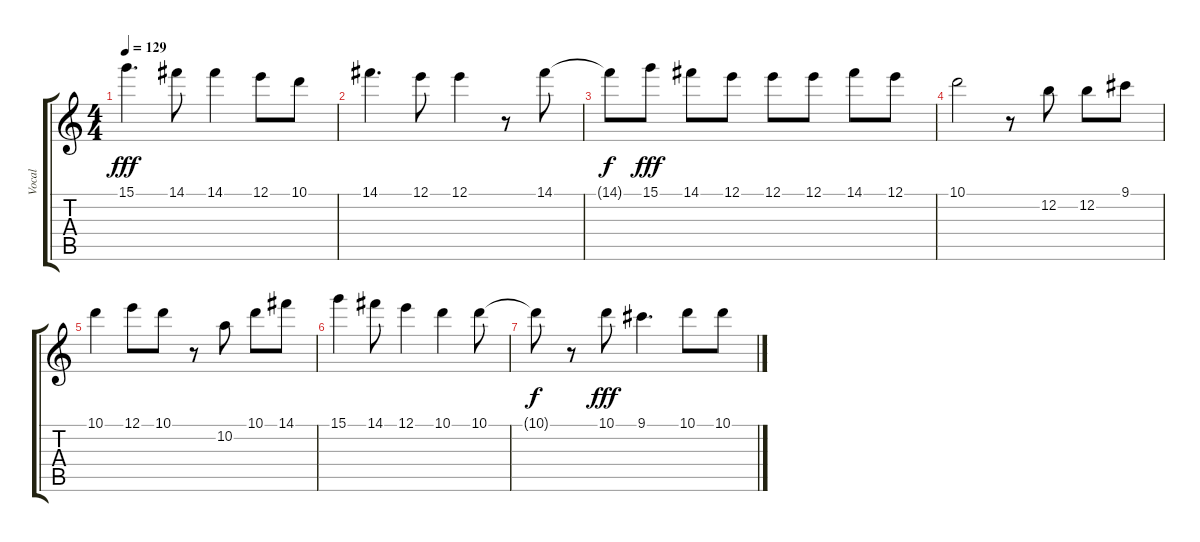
\track ("Vocal" "Vocal") {instrument electricguitarmuted}
\staff {score tabs}
\tuning (E4 B3 G3 D3 A2 E2) {hide}
\ts (4 4)
\tempo 129
\clef g2
\ks c
15.1.4{d dy fff} 14.1.8 14.1.4 12.1.8 10.1.8 |
14.1.4{d} 12.1.8 12.1.4 r.8 14.1.8 |
14.1{t}.8{dy f} 15.1.8{dy fff} 14.1.8 12.1.8 12.1.8 12.1.8 14.1.8 12.1.8 |
10.1.2 r.8 12.2.8 12.2.8 9.1.8 |
10.1.4 12.1.8 10.1.8 r.8 10.2.8 10.1.8 14.1.8 |
15.1.4 14.1.8 12.1.4 10.1.4 10.1.8 |
10.1{t}.8{dy f} r.8 10.1.8{dy fff} 9.1.4{d} 10.1.8 10.1.8
